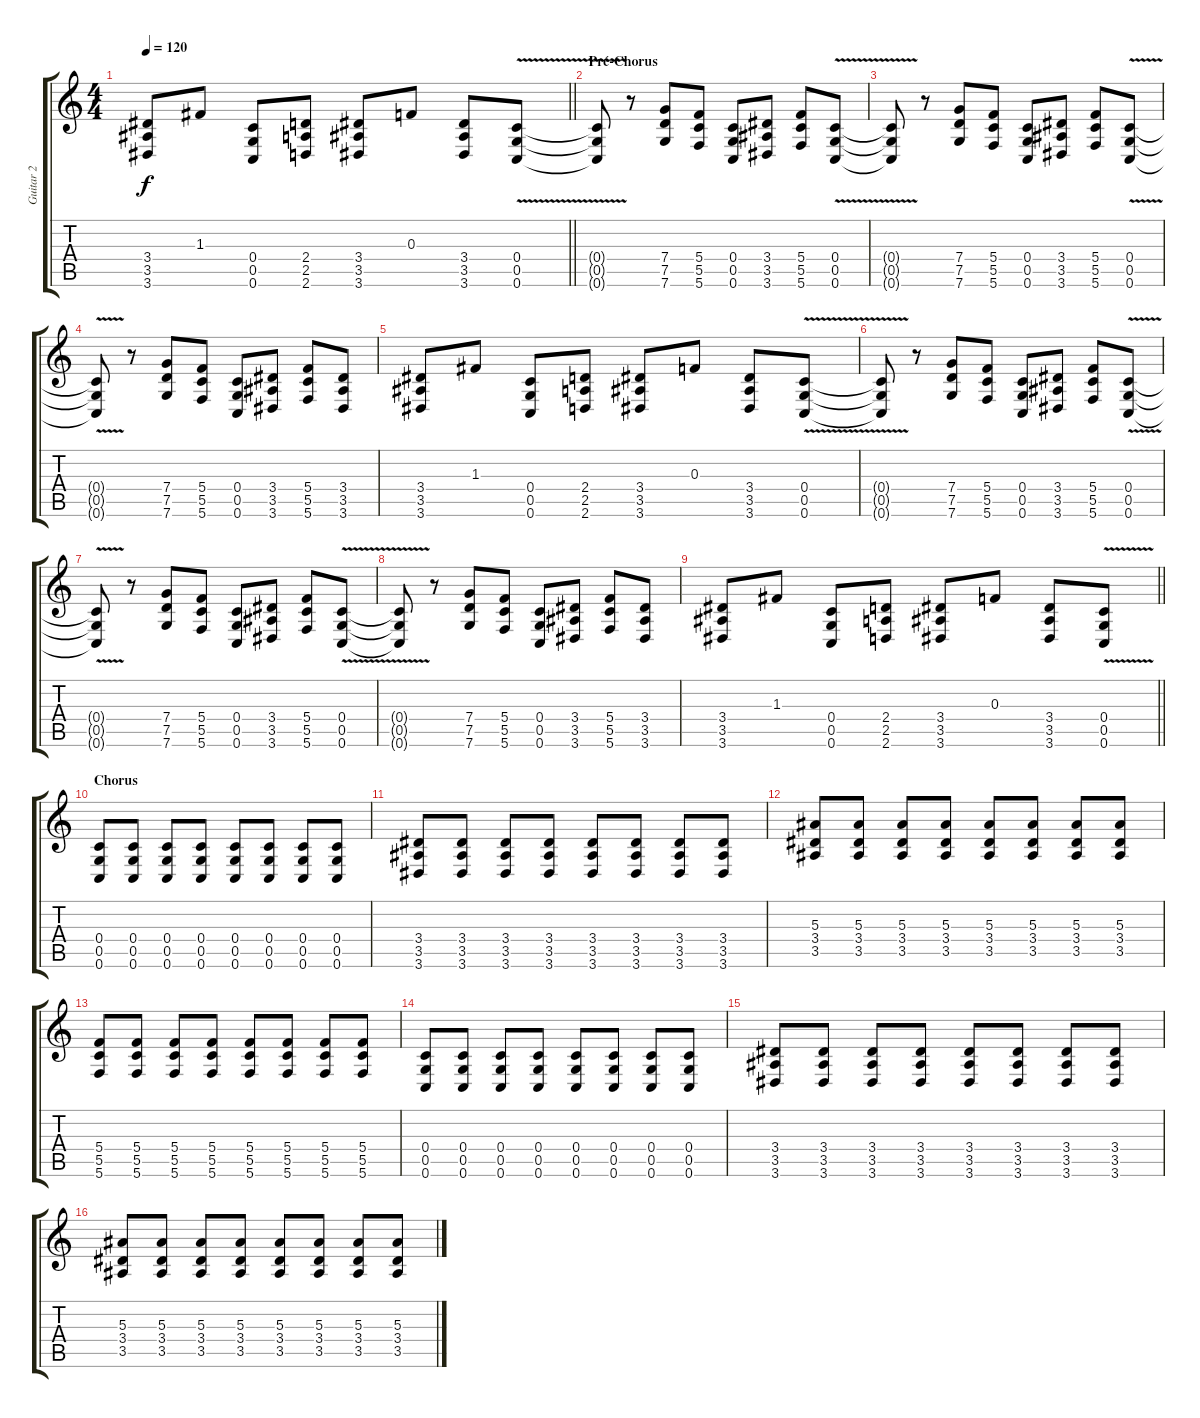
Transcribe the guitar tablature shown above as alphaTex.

\track ("Guitar 2" "Guitar 2") {solo instrument overdrivenguitar}
\staff {score tabs}
\tuning (D4 A3 F3 C3 G2 C2) {hide}
\ts (4 4)
\tempo 120
\clef g2
\barLineRight lightlight
\ks c
(3.4 3.5 3.6).8{dy f} 1.3.8 (0.4 0.5 0.6).8 (2.4 2.5 2.6).8 (3.4 3.5 3.6).8 0.3.8 (3.4 3.5 3.6).8 (0.4{v} 0.5 0.6).8 |
\section ("" "Pré-Chorus")
(0.4{t} 0.5{t} 0.6{t}).8 r.8 (7.4 7.5 7.6).8 (5.4 5.5 5.6).8 (0.4 0.5 0.6).8 (3.4 3.5 3.6).8 (5.4 5.5 5.6).8 (0.4{v} 0.5 0.6).8 |
(0.4{t} 0.5{t} 0.6{t}).8 r.8 (7.4 7.5 7.6).8 (5.4 5.5 5.6).8 (0.4 0.5 0.6).8 (3.4 3.5 3.6).8 (5.4 5.5 5.6).8 (0.4 0.5 0.6{v}).8 |
(0.4{t} 0.5{t} 0.6{t}).8 r.8 (7.4 7.5 7.6).8 (5.4 5.5 5.6).8 (0.4 0.5 0.6).8 (3.4 3.5 3.6).8 (5.4 5.5 5.6).8 (3.4 3.5 3.6).8 |
(3.4 3.5 3.6).8 1.3.8 (0.4 0.5 0.6).8 (2.4 2.5 2.6).8 (3.4 3.5 3.6).8 0.3.8 (3.4 3.5 3.6).8 (0.4 0.5 0.6{v}).8 |
(0.4{t} 0.5{t} 0.6{t}).8 r.8 (7.4 7.5 7.6).8 (5.4 5.5 5.6).8 (0.4 0.5 0.6).8 (3.4 3.5 3.6).8 (5.4 5.5 5.6).8 (0.4{v} 0.5 0.6).8 |
(0.4{t} 0.5{t} 0.6{t}).8 r.8 (7.4 7.5 7.6).8 (5.4 5.5 5.6).8 (0.4 0.5 0.6).8 (3.4 3.5 3.6).8 (5.4 5.5 5.6).8 (0.4{v} 0.5 0.6).8 |
(0.4{t} 0.5{t} 0.6{t}).8 r.8 (7.4 7.5 7.6).8 (5.4 5.5 5.6).8 (0.4 0.5 0.6).8 (3.4 3.5 3.6).8 (5.4 5.5 5.6).8 (3.4 3.5 3.6).8 |
\barLineRight lightlight
(3.4 3.5 3.6).8 1.3.8 (0.4 0.5 0.6).8 (2.4 2.5 2.6).8 (3.4 3.5 3.6).8 0.3.8 (3.4 3.5 3.6).8 (0.4 0.5 0.6{v}).8 |
\section ("" "Chorus")
(0.4 0.5 0.6).8 (0.4 0.5 0.6).8 (0.4 0.5 0.6).8 (0.4 0.5 0.6).8 (0.4 0.5 0.6).8 (0.4 0.5 0.6).8 (0.4 0.5 0.6).8 (0.4 0.5 0.6).8 |
(3.4 3.5 3.6).8 (3.4 3.5 3.6).8 (3.4 3.5 3.6).8 (3.4 3.5 3.6).8 (3.4 3.5 3.6).8 (3.4 3.5 3.6).8 (3.4 3.5 3.6).8 (3.4 3.5 3.6).8 |
(5.3 3.4 3.5).8 (5.3 3.4 3.5).8 (5.3 3.4 3.5).8 (5.3 3.4 3.5).8 (5.3 3.4 3.5).8 (5.3 3.4 3.5).8 (5.3 3.4 3.5).8 (5.3 3.4 3.5).8 |
(5.4 5.5 5.6).8 (5.4 5.5 5.6).8 (5.4 5.5 5.6).8 (5.4 5.5 5.6).8 (5.4 5.5 5.6).8 (5.4 5.5 5.6).8 (5.4 5.5 5.6).8 (5.4 5.5 5.6).8 |
(0.4 0.5 0.6).8 (0.4 0.5 0.6).8 (0.4 0.5 0.6).8 (0.4 0.5 0.6).8 (0.4 0.5 0.6).8 (0.4 0.5 0.6).8 (0.4 0.5 0.6).8 (0.4 0.5 0.6).8 |
(3.4 3.5 3.6).8 (3.4 3.5 3.6).8 (3.4 3.5 3.6).8 (3.4 3.5 3.6).8 (3.4 3.5 3.6).8 (3.4 3.5 3.6).8 (3.4 3.5 3.6).8 (3.4 3.5 3.6).8 |
(5.3 3.4 3.5).8 (5.3 3.4 3.5).8 (5.3 3.4 3.5).8 (5.3 3.4 3.5).8 (5.3 3.4 3.5).8 (5.3 3.4 3.5).8 (5.3 3.4 3.5).8 (5.3 3.4 3.5).8
